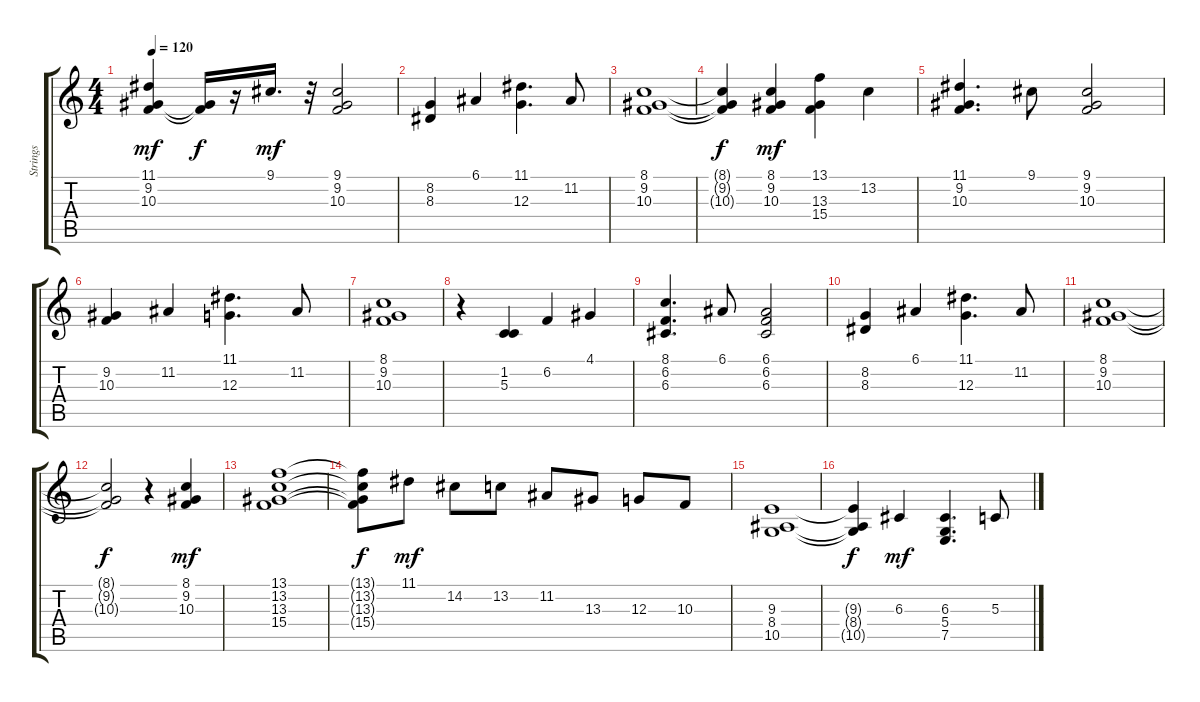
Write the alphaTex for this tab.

\track ("Strings" "Strings") {instrument stringensemble1}
\staff {score tabs}
\tuning (E4 B3 G3 D3 A2 E2) {hide}
\ts (4 4)
\tempo 120
\clef g2
\ks c
(11.1 9.2 10.3).4{dy mf} (9.2{t} 10.3{t}).16{dy f} r.16 9.1.16{d dy mf} r.32 (9.1 9.2 10.3).2 |
(8.2 8.3).4 6.1.4 (11.1 12.3).4{d} 11.2.8 |
(8.1 9.2 10.3).1 |
(8.1{t} 9.2{t} 10.3{t}).4{dy f} (8.1 9.2 10.3).4{dy mf} (13.1 13.3 15.4).4 13.2.4 |
(11.1 9.2 10.3).4{d} 9.1.8 (9.1 9.2 10.3).2 |
(9.2 10.3).4 11.2.4 (11.1 12.3).4{d} 11.2.8 |
(8.1 9.2 10.3).1 |
r.4 (1.2 5.3).4 6.2.4 4.1.4 |
(8.1 6.2 6.3).4{d} 6.1.8 (6.1 6.2 6.3).2 |
(8.2 8.3).4 6.1.4 (11.1 12.3).4{d} 11.2.8 |
(8.1 9.2 10.3).1 |
(8.1{t} 9.2{t} 10.3{t}).2{dy f} r.4 (8.1 9.2 10.3).4{dy mf} |
(13.1 13.2 13.3 15.4).1 |
(13.1{t} 13.2{t} 13.3{t} 15.4{t}).8{dy f} 11.1.8{dy mf} 14.2.8 13.2.8 11.2.8 13.3.8 12.3.8 10.3.8 |
(9.3 8.4 10.5).1 |
(9.3{t} 8.4{t} 10.5{t}).4{dy f} 6.3.4{dy mf} (6.3 5.4 7.5).4{d} 5.3.8
